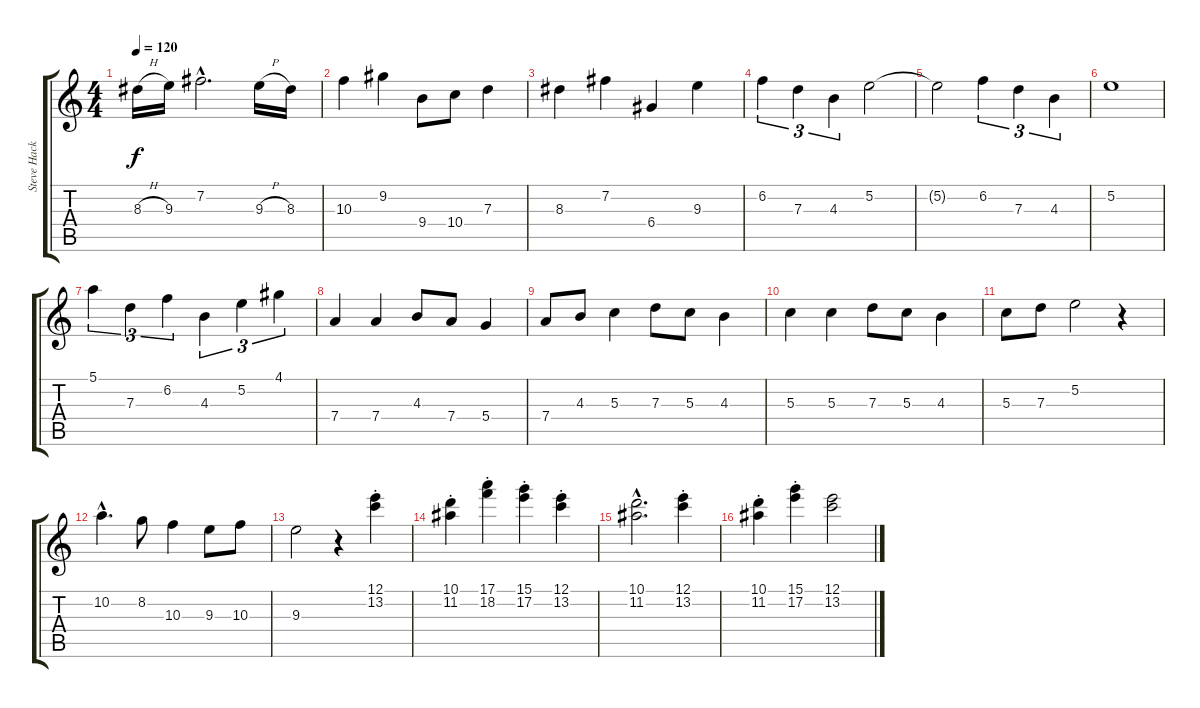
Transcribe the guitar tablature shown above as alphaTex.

\track ("Steve Hackett" "Steve Hack") {instrument acousticguitarsteel}
\staff {score tabs}
\tuning (E4 B3 G3 D3 A2 E2) {hide}
\ts (4 4)
\tempo 120
\clef g2
\ks c
8.3{h}.16{dy f} 9.3.16 7.2{hac}.2{d} 9.3{h}.16 8.3.16 |
10.3.4 9.2.4 9.4.8 10.4.8 7.3.4 |
8.3.4 7.2.4 6.4.4 9.3.4 |
6.2.4{tu (3 2)} 7.3.4{tu (3 2)} 4.3.4{tu (3 2)} 5.2.2 |
5.2{t}.2 6.2.4{tu (3 2)} 7.3.4{tu (3 2)} 4.3.4{tu (3 2)} |
5.2.1 |
5.1.4{tu (3 2)} 7.3.4{tu (3 2)} 6.2.4{tu (3 2)} 4.3.4{tu (3 2)} 5.2.4{tu (3 2)} 4.1.4{tu (3 2)} |
7.4.4 7.4.4 4.3.8 7.4.8 5.4.4 |
7.4.8 4.3.8 5.3.4 7.3.8 5.3.8 4.3.4 |
5.3.4 5.3.4 7.3.8 5.3.8 4.3.4 |
5.3.8 7.3.8 5.2.2 r.4 |
10.2{hac}.4{d} 8.2.8 10.3.4 9.3.8 10.3.8 |
9.3.2 r.4 (12.1{st} 13.2{st}).4 |
(10.1{st} 11.2{st}).4 (17.1{st} 18.2{st}).4 (15.1{st} 17.2{st}).4 (12.1{st} 13.2{st}).4 |
(10.1{hac} 11.2{hac}).2{d} (12.1{st} 13.2{st}).4 |
(10.1{st} 11.2{st}).4 (15.1{st} 17.2{st}).4 (12.1 13.2).2
